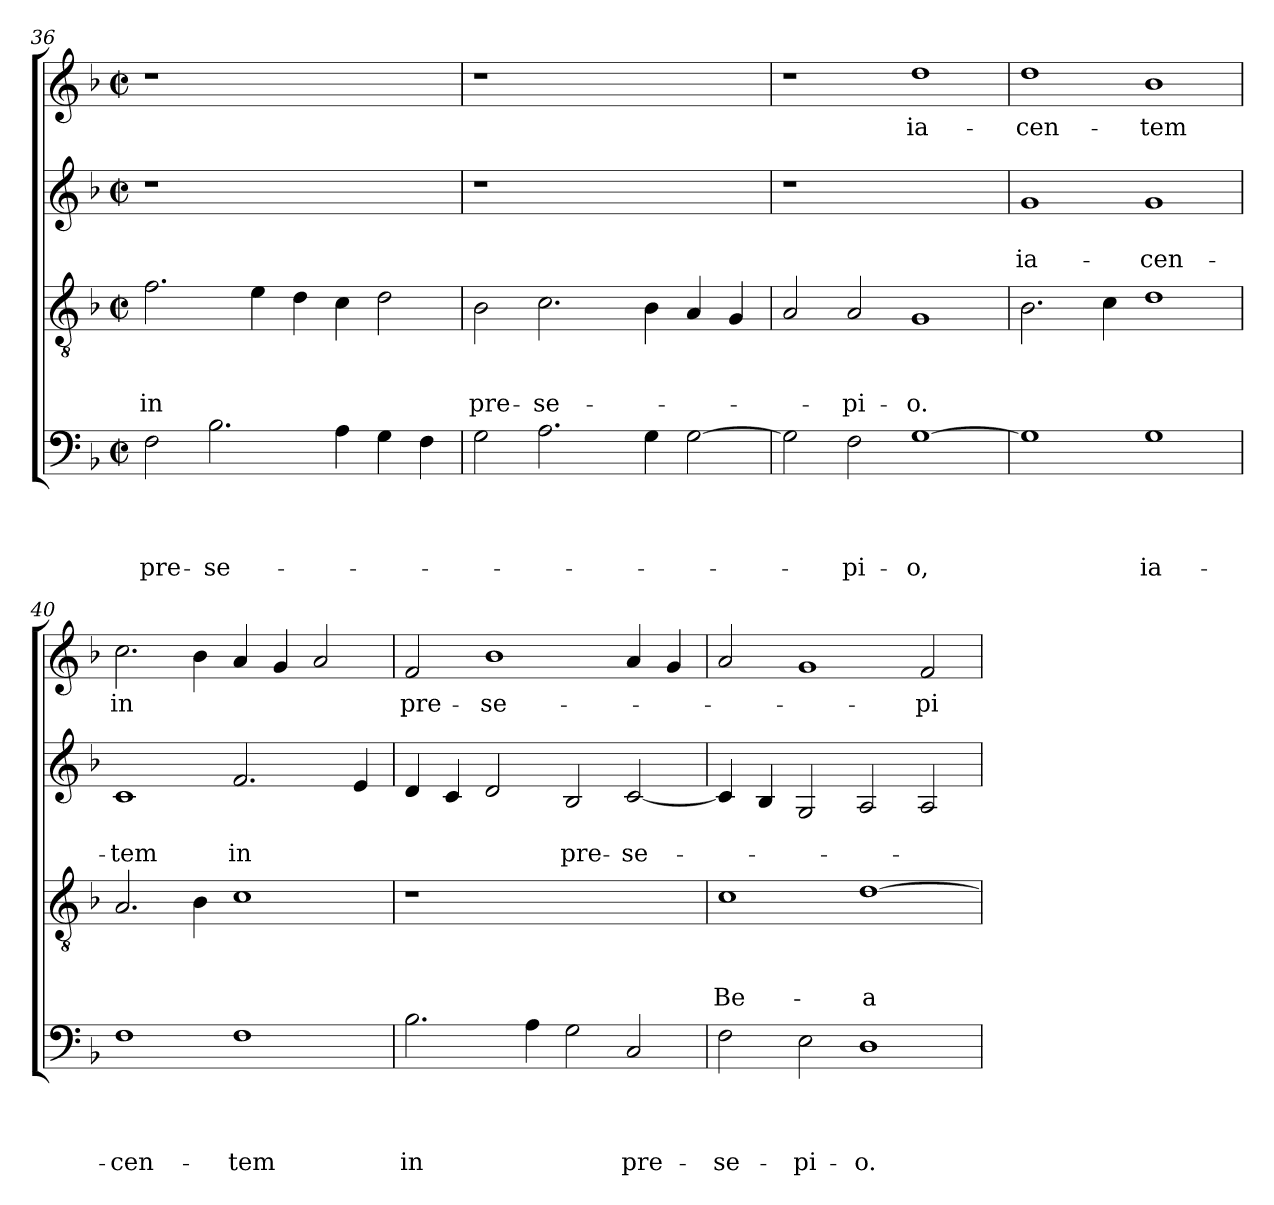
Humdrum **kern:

**kern	**text	**text	**text	**text	**kern	**text	**text	**text	**kern	**text	**text	**kern	**text
*part4	*part4	*part4	*part4	*part4	*part3	*part3	*part3	*part3	*part2	*part2	*part2	*part1	*part1
*staff4	*staff4	*staff4	*staff4	*staff4	*staff3	*staff3	*staff3	*staff3	*staff2	*staff2	*staff2	*staff1	*staff1
*clefF4	*	*	*	*	*clefGv2	*	*	*	*clefG2	*	*	*clefG2	*
*k[b-]	*	*	*	*	*k[b-]	*	*	*	*k[b-]	*	*	*k[b-]	*
*F:	*	*	*	*	*F:	*	*	*	*F:	*	*	*F:	*
*M2/2	*	*	*	*	*M2/2	*	*	*	*M2/2	*	*	*M2/2	*
*met(c|)	*	*	*	*	*met(c|)	*	*	*	*met(c|)	*	*	*met(c|)	*
=36	=36	=36	=36	=36	=36	=36	=36	=36	=36	=36	=36	=36	=36
!	!	!	!	!LO:LY:b	!	!	!	!LO:LY:b	!	!	!	!	!
2F\	.	.	.	pre-	2.f\	.	.	in	1r	.	.	1r	.
!	!	!	!	!LO:LY:b	!	!	!	!	!	!	!	!	!
2.B-\	.	.	.	-se-	.	.	.	.	.	.	.	.	.
.	.	.	.	.	4e\	.	.	.	.	.	.	.	.
.	.	.	.	.	4d\	.	.	.	1ryy	.	.	1ryy	.
4A\	.	.	.	.	4c\	.	.	.	.	.	.	.	.
4G\	.	.	.	.	2d\	.	.	.	.	.	.	.	.
4F\	.	.	.	.	.	.	.	.	.	.	.	.	.
!!LO:LB:g=z
=37	=37	=37	=37	=37	=37	=37	=37	=37	=37	=37	=37	=37	=37
!	!	!	!	!	!	!	!	!LO:LY:b	!	!	!	!	!
2G\	.	.	.	.	2B-\	.	.	pre-	1r	.	.	1r	.
!	!	!	!	!	!	!	!	!LO:LY:b	!	!	!	!	!
2.A\	.	.	.	.	2.c\	.	.	-se-	.	.	.	.	.
.	.	.	.	.	.	.	.	.	1ryy	.	.	1ryy	.
4G\	.	.	.	.	4B-\	.	.	.	.	.	.	.	.
[2G\	.	.	.	.	4A/	.	.	.	.	.	.	.	.
.	.	.	.	.	4G/	.	.	.	.	.	.	.	.
=38	=38	=38	=38	=38	=38	=38	=38	=38	=38	=38	=38	=38	=38
2G\]	.	.	.	.	2A/	.	.	.	1r	.	.	1r	.
!	!	!	!	!LO:LY:b	!	!	!	!LO:LY:b	!	!	!	!	!
2F\	.	.	.	-pi-	2A/	.	.	-pi-	.	.	.	.	.
!	!	!	!	!LO:LY:b	!	!	!	!LO:LY:b	!	!	!	!	!LO:LY:b
[1G	.	.	.	-o,	1G	.	.	-o.	1ryy	.	.	1dd	ia-
=39	=39	=39	=39	=39	=39	=39	=39	=39	=39	=39	=39	=39	=39
!	!	!	!	!	!	!	!	!	!	!	!LO:LY:b	!	!LO:LY:b
1G]	.	.	.	.	2.B-\	.	.	.	1g	.	ia-	1dd	-cen-
.	.	.	.	.	4c\	.	.	.	.	.	.	.	.
!	!	!	!	!LO:LY:b	!	!	!	!	!	!	!LO:LY:b	!	!LO:LY:b
1G	.	.	.	ia-	1d	.	.	.	1g	.	-cen-	1b-	-tem
=40	=40	=40	=40	=40	=40	=40	=40	=40	=40	=40	=40	=40	=40
!	!	!	!	!LO:LY:b	!	!	!	!	!	!	!LO:LY:b	!	!LO:LY:b
1F	.	.	.	-cen-	2.A/	.	.	.	1c	.	-tem	2.cc\	in
.	.	.	.	.	4B-\	.	.	.	.	.	.	4b-\	.
!	!	!	!	!LO:LY:b	!	!	!	!	!	!	!LO:LY:b	!	!
1F	.	.	.	-tem	1c	.	.	.	2.f/	.	in	4a/	.
.	.	.	.	.	.	.	.	.	.	.	.	4g/	.
.	.	.	.	.	.	.	.	.	.	.	.	2a/	.
.	.	.	.	.	.	.	.	.	4e/	.	.	.	.
=41	=41	=41	=41	=41	=41	=41	=41	=41	=41	=41	=41	=41	=41
!	!	!	!	!LO:LY:b	!	!	!	!	!	!	!	!	!LO:LY:b
2.B-\	.	.	.	in	1r	.	.	.	4d/	.	.	2f/	pre-
.	.	.	.	.	.	.	.	.	4c/	.	.	.	.
!	!	!	!	!	!	!	!	!	!	!	!	!	!LO:LY:b
.	.	.	.	.	.	.	.	.	2d/	.	.	1b-	-se-
4A\	.	.	.	.	.	.	.	.	.	.	.	.	.
!	!	!	!	!	!	!	!	!	!	!	!LO:LY:b	!	!
2G\	.	.	.	.	1ryy	.	.	.	2B-/	.	pre-	.	.
!	!	!	!	!LO:LY:b	!	!	!	!	!	!	!LO:LY:b	!	!
2C/	.	.	.	pre-	.	.	.	.	[2c/	.	-se-	4a/	.
.	.	.	.	.	.	.	.	.	.	.	.	4g/	.
=42	=42	=42	=42	=42	=42	=42	=42	=42	=42	=42	=42	=42	=42
!	!	!	!	!LO:LY:b	!	!	!	!LO:LY:b	!	!	!	!	!
2F\	.	.	.	-se-	1c	.	.	Be-	4c/]	.	.	2a/	.
.	.	.	.	.	.	.	.	.	4B-/	.	.	.	.
!	!	!	!	!LO:LY:b	!	!	!	!	!	!	!	!	!
2E\	.	.	.	-pi-	.	.	.	.	2G/	.	.	1g	.
!	!	!	!	!LO:LY:b	!	!	!	!LO:LY:b	!	!	!	!	!
1D	.	.	.	-o.	[1d	.	.	-a-	2A/	.	.	.	.
!	!	!	!	!	!	!	!	!	!	!	!	!	!LO:LY:b
.	.	.	.	.	.	.	.	.	2A/	.	.	2f/	-pi-
=	=	=	=	=	=	=	=	=	=	=	=	=	=
*-	*-	*-	*-	*-	*-	*-	*-	*-	*-	*-	*-	*-	*-
